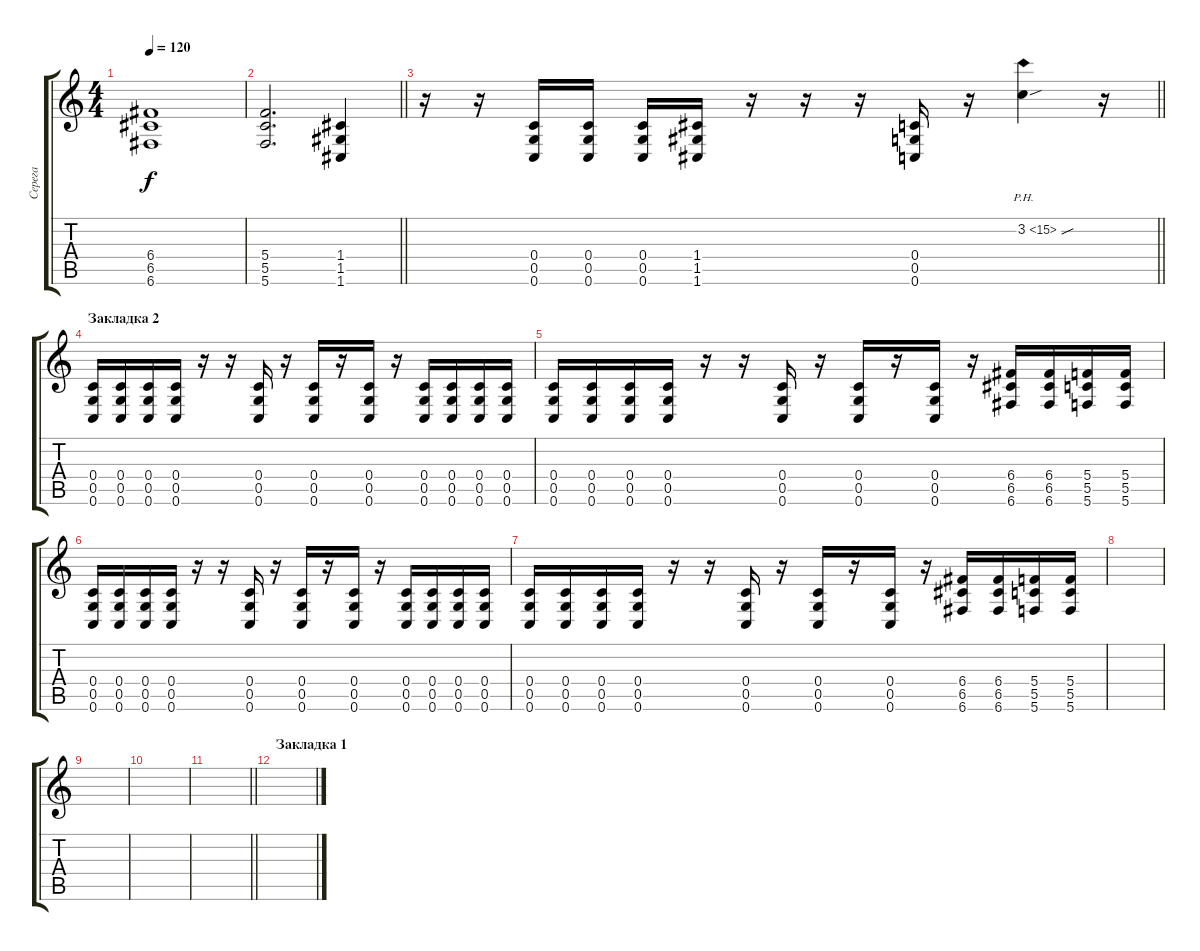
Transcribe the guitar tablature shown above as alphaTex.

\track ("Серега" "Серега") {instrument distortionguitar}
\staff {score tabs}
\tuning (D4 A3 F3 C3 G2 C2) {hide}
\ts (4 4)
\tempo 120
\clef g2
\ks c
(6.4 6.5 6.6).1{dy f} |
\barLineRight lightlight
(5.4 5.5 5.6).2{d} (1.4 1.5 1.6).4 |
\barLineRight lightlight
r.16 r.16 (0.4 0.5 0.6).16 (0.4 0.5 0.6).16 (0.4 0.5 0.6).16 (1.4 1.5 1.6).16 r.16 r.16 r.16 (0.4 0.5 0.6).16 r.16 3.2{ph 12 sou}.4 r.16 |
\section ("" "Закладка 2")
(0.4 0.5 0.6).16 (0.4 0.5 0.6).16 (0.4 0.5 0.6).16 (0.4 0.5 0.6).16 r.16 r.16 (0.4 0.5 0.6).16 r.16 (0.4 0.5 0.6).16 r.16 (0.4 0.5 0.6).16 r.16 (0.4 0.5 0.6).16 (0.4 0.5 0.6).16 (0.4 0.5 0.6).16 (0.4 0.5 0.6).16 |
(0.4 0.5 0.6).16 (0.4 0.5 0.6).16 (0.4 0.5 0.6).16 (0.4 0.5 0.6).16 r.16 r.16 (0.4 0.5 0.6).16 r.16 (0.4 0.5 0.6).16 r.16 (0.4 0.5 0.6).16 r.16 (6.4 6.5 6.6).16 (6.4 6.5 6.6).16 (5.4 5.5 5.6).16 (5.4 5.5 5.6).16 |
(0.4 0.5 0.6).16 (0.4 0.5 0.6).16 (0.4 0.5 0.6).16 (0.4 0.5 0.6).16 r.16 r.16 (0.4 0.5 0.6).16 r.16 (0.4 0.5 0.6).16 r.16 (0.4 0.5 0.6).16 r.16 (0.4 0.5 0.6).16 (0.4 0.5 0.6).16 (0.4 0.5 0.6).16 (0.4 0.5 0.6).16 |
(0.4 0.5 0.6).16 (0.4 0.5 0.6).16 (0.4 0.5 0.6).16 (0.4 0.5 0.6).16 r.16 r.16 (0.4 0.5 0.6).16 r.16 (0.4 0.5 0.6).16 r.16 (0.4 0.5 0.6).16 r.16 (6.4 6.5 6.6).16 (6.4 6.5 6.6).16 (5.4 5.5 5.6).16 (5.4 5.5 5.6).16 |
|
|
|
\barLineRight lightlight
|
\section ("" "Закладка 1")
